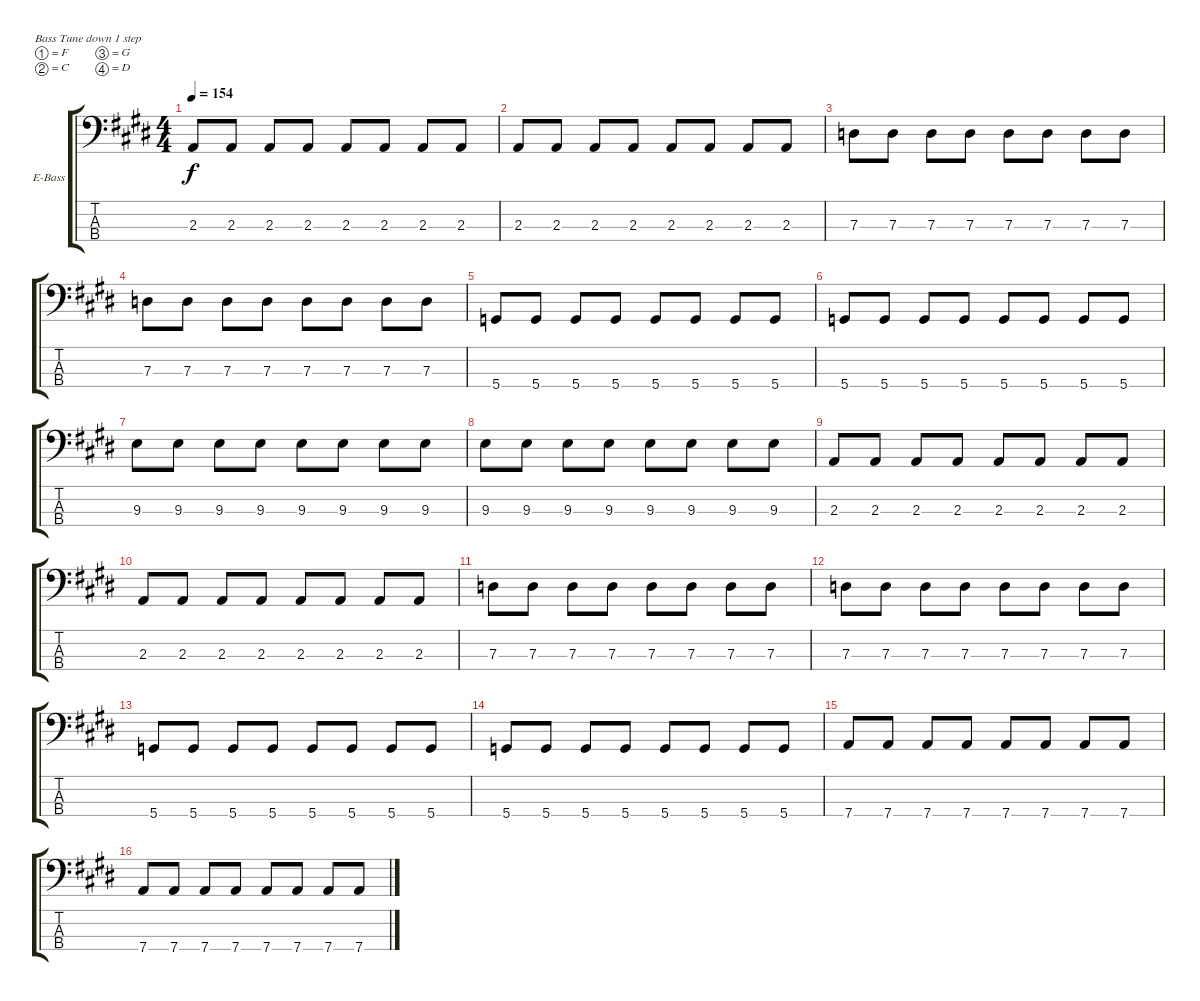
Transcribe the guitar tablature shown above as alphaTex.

\defaultSystemsLayout 4
\bracketExtendMode groupsimilarinstruments
\firstSystemTrackNameOrientation horizontal
\otherSystemsTrackNameOrientation horizontal
\track ("Anders Kjølholm" "E-Bass") {instrument electricbassfinger}
\staff {score tabs}
\tuning (F2 C2 G1 D1)
\ts (4 4)
\tempo 154
\clef f4
\scale
0.333333
\ks e
2.3.8{dy f} 2.3.8 2.3.8 2.3.8 2.3.8 2.3.8 2.3.8 2.3.8 |
\scale
0.333333 2.3.8 2.3.8 2.3.8 2.3.8 2.3.8 2.3.8 2.3.8 2.3.8 |
\scale
0.333333 7.3.8 7.3.8 7.3.8 7.3.8 7.3.8 7.3.8 7.3.8 7.3.8 |
\scale
0.333333 7.3.8 7.3.8 7.3.8 7.3.8 7.3.8 7.3.8 7.3.8 7.3.8 |
\scale
0.333333 5.4.8 5.4.8 5.4.8 5.4.8 5.4.8 5.4.8 5.4.8 5.4.8 |
\scale
0.333333 5.4.8 5.4.8 5.4.8 5.4.8 5.4.8 5.4.8 5.4.8 5.4.8 |
\scale
0.333333 9.3.8 9.3.8 9.3.8 9.3.8 9.3.8 9.3.8 9.3.8 9.3.8 |
\scale
0.333333 9.3.8 9.3.8 9.3.8 9.3.8 9.3.8 9.3.8 9.3.8 9.3.8 |
\scale
0.333333 2.3.8 2.3.8 2.3.8 2.3.8 2.3.8 2.3.8 2.3.8 2.3.8 |
\scale
0.333333 2.3.8 2.3.8 2.3.8 2.3.8 2.3.8 2.3.8 2.3.8 2.3.8 |
\scale
0.333333 7.3.8 7.3.8 7.3.8 7.3.8 7.3.8 7.3.8 7.3.8 7.3.8 |
\scale
0.333333 7.3.8 7.3.8 7.3.8 7.3.8 7.3.8 7.3.8 7.3.8 7.3.8 |
\scale
0.333333 5.4.8 5.4.8 5.4.8 5.4.8 5.4.8 5.4.8 5.4.8 5.4.8 |
\scale
0.333333 5.4.8 5.4.8 5.4.8 5.4.8 5.4.8 5.4.8 5.4.8 5.4.8 |
\scale
0.333333 7.4.8 7.4.8 7.4.8 7.4.8 7.4.8 7.4.8 7.4.8 7.4.8 |
\scale
0.333333 7.4.8 7.4.8 7.4.8 7.4.8 7.4.8 7.4.8 7.4.8 7.4.8
